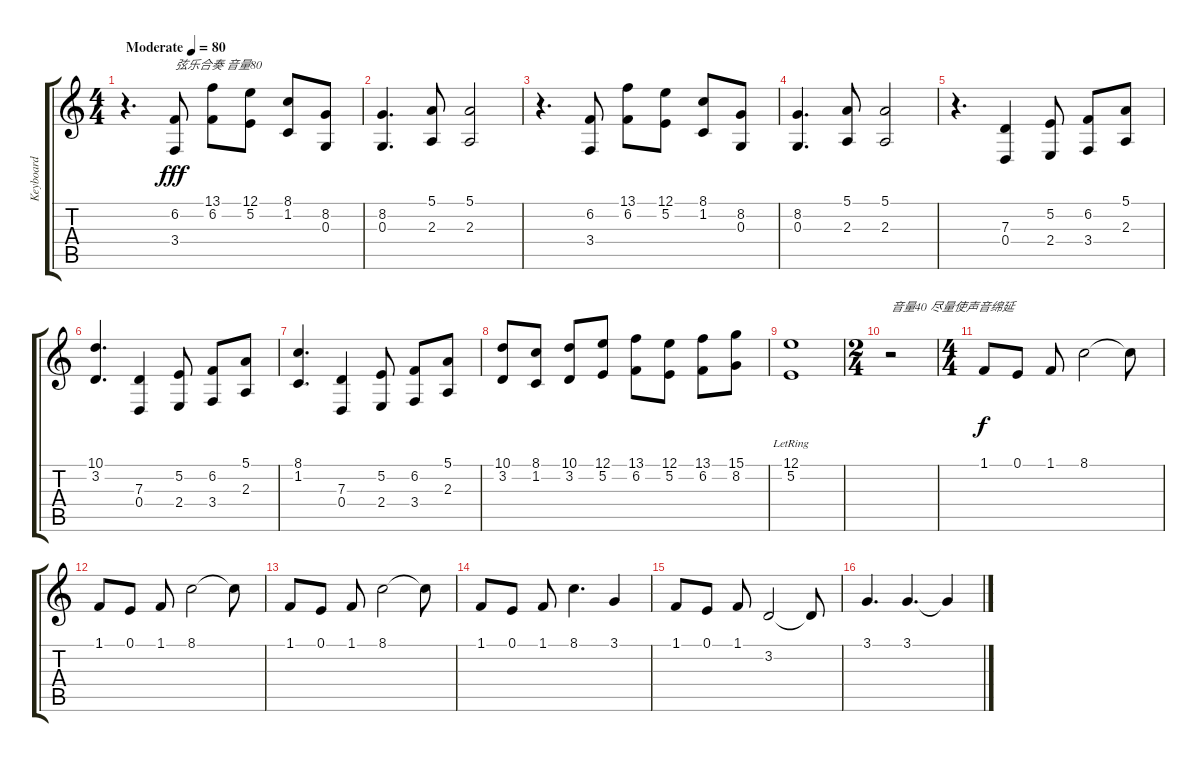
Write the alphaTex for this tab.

\track ("Keyboard" "Keyboard") {instrument stringensemble1}
\staff {score tabs}
\tuning (E4 B3 G3 D3 A2 E2) {hide}
\ts (4 4)
\tempo (80 "Moderate")
\clef g2
\ks c
r.4{d dy fff instrument stringensemble1} (6.2 3.4).8{txt "弦乐合奏 音量80"} (13.1 6.2).8 (12.1 5.2).8 (8.1 1.2).8 (8.2 0.3).8 |
(8.2 0.3).4{d} (5.1 2.3).8 (5.1 2.3).2 |
r.4{d} (6.2 3.4).8 (13.1 6.2).8 (12.1 5.2).8 (8.1 1.2).8 (8.2 0.3).8 |
(8.2 0.3).4{d} (5.1 2.3).8 (5.1 2.3).2 |
r.4{d} (7.3 0.4).4 (5.2 2.4).8 (6.2 3.4).8 (5.1 2.3).8 |
(10.1 3.2).4{d} (7.3 0.4).4 (5.2 2.4).8 (6.2 3.4).8 (5.1 2.3).8 |
(8.1 1.2).4{d} (7.3 0.4).4 (5.2 2.4).8 (6.2 3.4).8 (5.1 2.3).8 |
(10.1 3.2).8 (8.1 1.2).8 (10.1 3.2).8 (12.1 5.2).8 (13.1 6.2).8 (12.1 5.2).8 (13.1 6.2).8 (15.1 8.2).8 |
(12.1{lr} 5.2).1 |
\ts (2 4)
r.2{txt "音量40 尽量使声音绵延"} |
\ts (4 4)
1.1.8{dy f} 0.1.8 1.1.8 8.1.2 8.1{t}.8 |
1.1.8 0.1.8 1.1.8 8.1.2 8.1{t}.8 |
1.1.8 0.1.8 1.1.8 8.1.2 8.1{t}.8 |
1.1.8 0.1.8 1.1.8 8.1.4{d} 3.1.4 |
1.1.8 0.1.8 1.1.8 3.2.2 3.2{t}.8 |
3.1.4{d} 3.1.4{d} 3.1{t}.4
